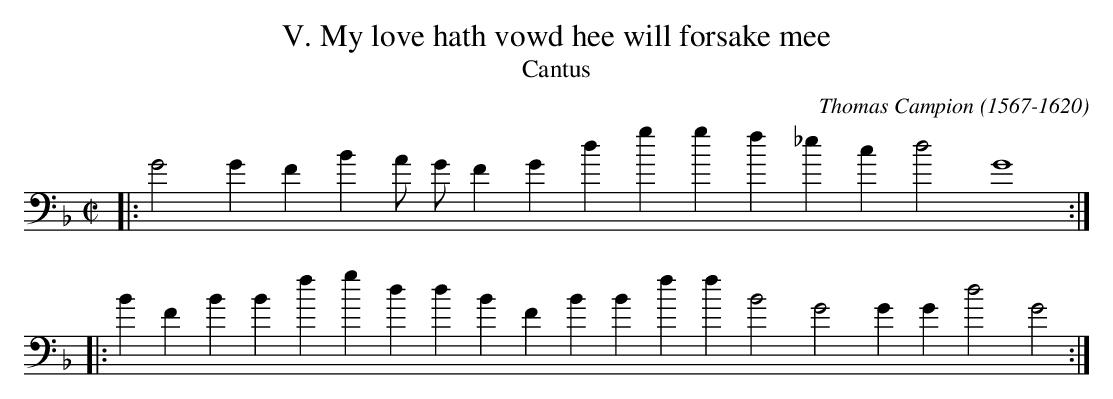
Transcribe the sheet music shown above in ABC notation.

X:1
T:V. My love hath vowd hee will forsake mee
T:Cantus
C:Thomas Campion (1567-1620)
M:C|
L:1/4
K:G dor bass
|:G2 G F B A/ G/ F G d g g f _e c d2 G4 :|
|: B F B B f g d d B F B B f f B2 G2 G G d2 G2 :|
